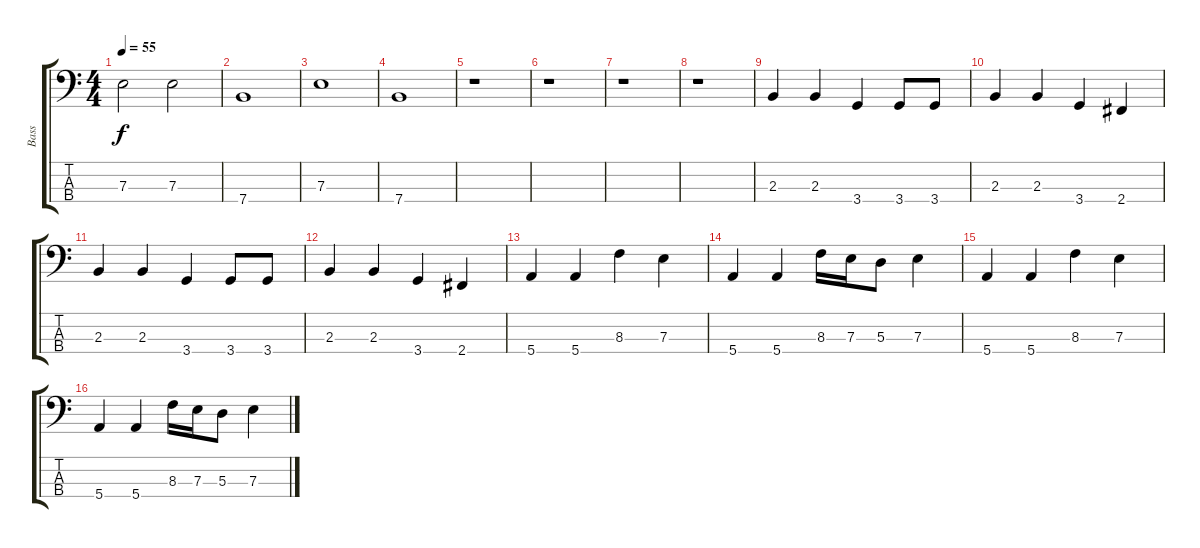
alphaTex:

\track ("Bass" "Bass") {instrument electricbasspick}
\staff {score tabs}
\tuning (G2 D2 A1 E1) {hide}
\ts (4 4)
\tempo 55
\clef f4
\ks c
7.3.2{dy f instrument electricbasspick} 7.3.2 |
7.4.1 |
7.3.1 |
7.4.1 |
r.1 |
r.1 |
r.1 |
r.1 |
2.3.4 2.3.4 3.4.4 3.4.8 3.4.8 |
2.3.4 2.3.4 3.4.4 2.4.4 |
2.3.4 2.3.4 3.4.4 3.4.8 3.4.8 |
2.3.4 2.3.4 3.4.4 2.4.4 |
5.4.4 5.4.4 8.3.4 7.3.4 |
5.4.4 5.4.4 8.3.16 7.3.16 5.3.8 7.3.4 |
5.4.4 5.4.4 8.3.4 7.3.4 |
5.4.4 5.4.4 8.3.16 7.3.16 5.3.8 7.3.4
